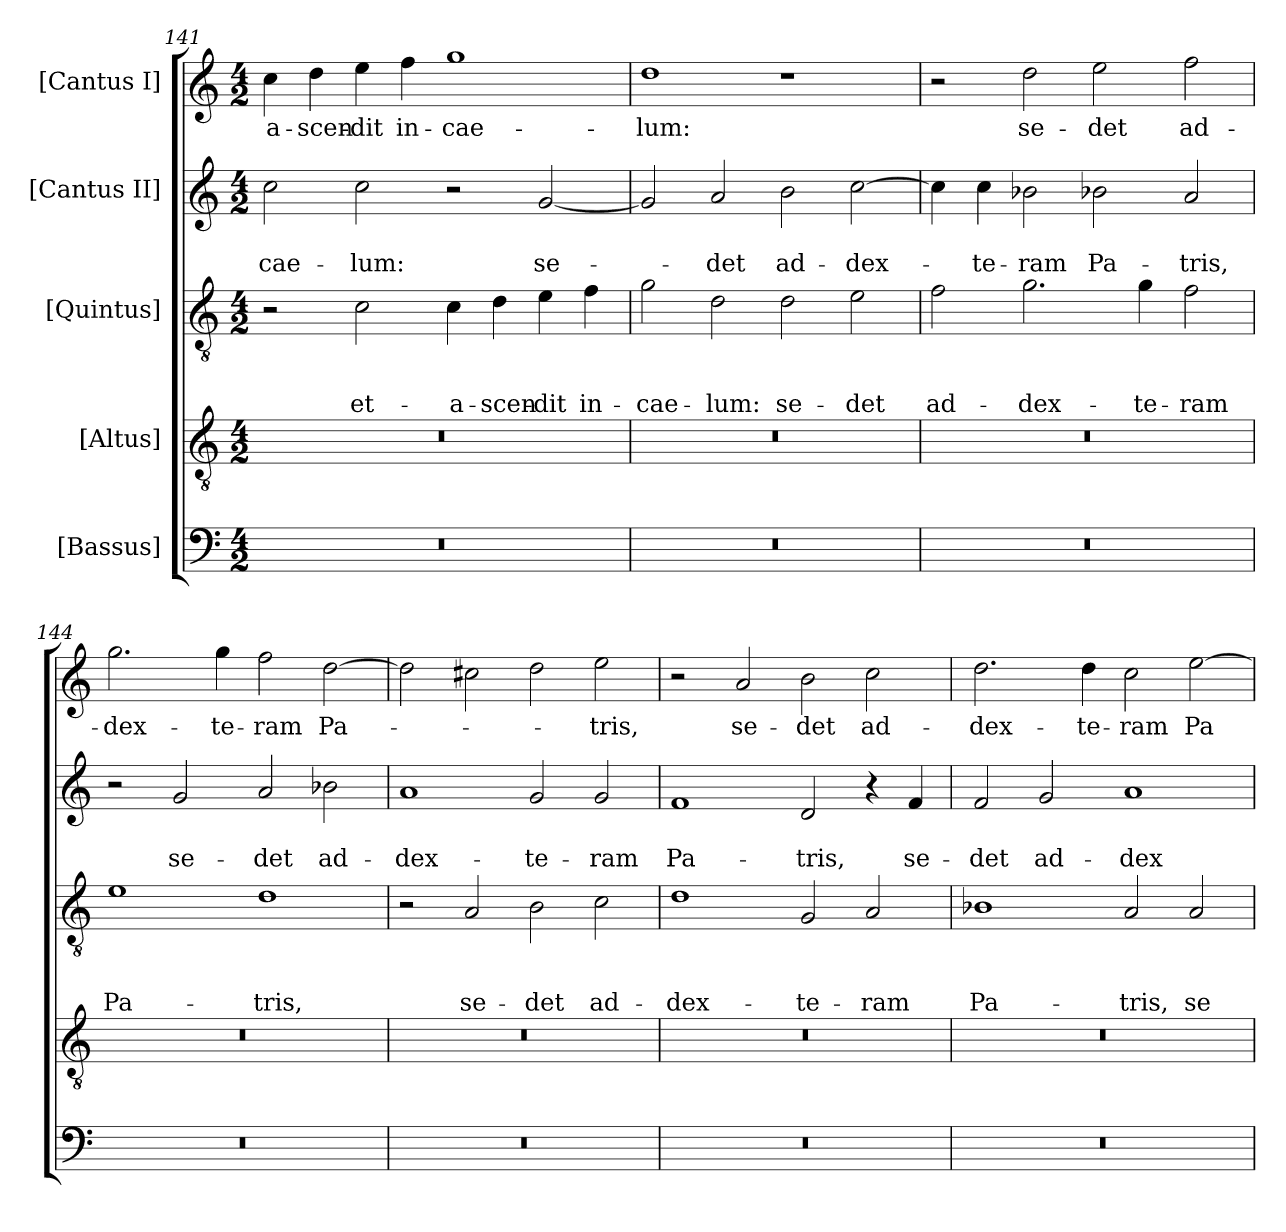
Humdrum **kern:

**kern	**kern	**kern	**text	**text	**text	**kern	**text	**text	**kern	**text
*part5	*part4	*part3	*part3	*part3	*part3	*part2	*part2	*part2	*part1	*part1
*staff5	*staff4	*staff3	*staff3	*staff3	*staff3	*staff2	*staff2	*staff2	*staff1	*staff1
*I"[Bassus]	*I"[Altus]	*I"[Quintus]	*	*	*	*I"[Cantus II]	*	*	*I"[Cantus I]	*
*clefF4	*clefGv2	*clefGv2	*	*	*	*clefG2	*	*	*clefG2	*
*k[]	*k[]	*k[]	*	*	*	*k[]	*	*	*k[]	*
*M4/2	*M4/2	*M4/2	*	*	*	*M4/2	*	*	*M4/2	*
=141	=141	=141	=141	=141	=141	=141	=141	=141	=141	=141
0r	0r	2r	.	.	.	2cc\	.	cae-	4cc\	a-
.	.	.	.	.	.	.	.	.	4dd\	-scen-
.	.	2c\	.	.	et-	2cc\	.	-lum:	4ee\	-dit
.	.	.	.	.	.	.	.	.	4ff\	in-
.	.	4c\	.	.	a-	2r	.	.	1gg\	cae-
.	.	4d\	.	.	-scen-	.	.	.	.	.
.	.	4e\	.	.	-dit	[2g/	.	se-	.	.
.	.	4f\	.	.	in-	.	.	.	.	.
=142	=142	=142	=142	=142	=142	=142	=142	=142	=142	=142
0r	0r	2g\	.	.	cae-	2g/]	.	.	1dd\	-lum:
.	.	2d\	.	.	-lum:	2a/	.	-det	.	.
.	.	2d\	.	.	se-	2b\	.	ad-	1r	.
.	.	2e\	.	.	-det	[2cc\	.	dex-	.	.
=143	=143	=143	=143	=143	=143	=143	=143	=143	=143	=143
0r	0r	2f\	.	.	ad-	4cc\]	.	.	2r	.
.	.	.	.	.	.	4cc\	.	-te-	.	.
.	.	2.g\	.	.	dex-	2b-X\	.	-ram	2dd\	se-
.	.	.	.	.	.	2b-X\	.	Pa-	2ee\	-det
.	.	4g\	.	.	-te-	.	.	.	.	.
.	.	2f\	.	.	-ram	2a/	.	-tris,	2ff\	ad-
=144	=144	=144	=144	=144	=144	=144	=144	=144	=144	=144
0r	0r	1e\	.	.	Pa-	2r	.	.	2.gg\	dex-
.	.	.	.	.	.	2g/	.	se-	.	.
.	.	.	.	.	.	.	.	.	4gg\	-te-
.	.	1d\	.	.	-tris,	2a/	.	-det	2ff\	-ram
.	.	.	.	.	.	2b-X\	.	ad-	[2dd\	Pa-
=145	=145	=145	=145	=145	=145	=145	=145	=145	=145	=145
0r	0r	2r	.	.	.	1a/	.	dex-	2dd\]	.
.	.	2A/	.	.	se-	.	.	.	2cc#X\	.
.	.	2B\	.	.	-det	2g/	.	-te-	2dd\	.
.	.	2c\	.	.	ad-	2g/	.	-ram	2ee\	-tris,
=146	=146	=146	=146	=146	=146	=146	=146	=146	=146	=146
0r	0r	1d\	.	.	dex-	1f/	.	Pa-	2r	.
.	.	.	.	.	.	.	.	.	2a/	se-
.	.	2G/	.	.	-te-	2d/	.	-tris,	2b\	-det
.	.	2A/	.	.	-ram	4r	.	.	2cc\	ad-
.	.	.	.	.	.	4f/	.	se-	.	.
=147	=147	=147	=147	=147	=147	=147	=147	=147	=147	=147
0r	0r	1B-X\	.	.	Pa-	2f/	.	-det	2.dd\	dex-
.	.	.	.	.	.	2g/	.	ad-	.	.
.	.	.	.	.	.	.	.	.	4dd\	-te-
.	.	2A/	.	.	-tris,	1a/	.	dex-	2cc\	-ram
.	.	2A/	.	.	se-	.	.	.	[2ee\	Pa-
=	=	=	=	=	=	=	=	=	=	=
*-	*-	*-	*-	*-	*-	*-	*-	*-	*-	*-
